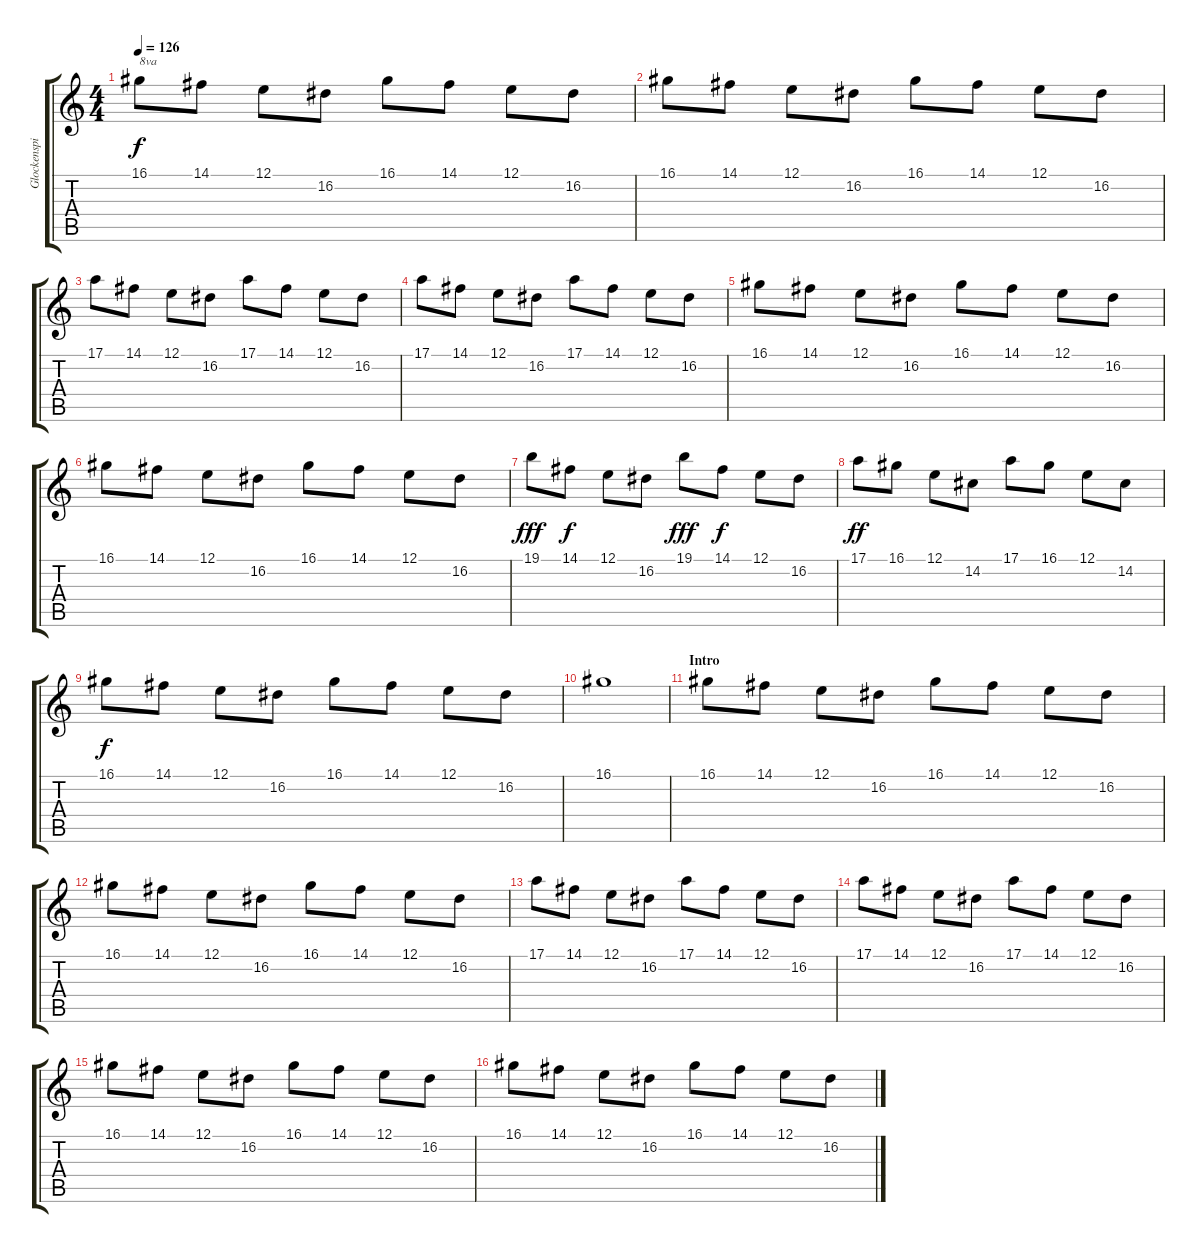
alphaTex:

\track ("Glockenspiel" "Glockenspi") {instrument glockenspiel}
\staff {score tabs}
\tuning (E4 B3 G3 D3 A2 E2) {hide}
\ts (4 4)
\tempo 126
\clef g2
\ks c
16.1.8{txt "8va" dy f instrument glockenspiel} 14.1.8 12.1.8 16.2.8 16.1.8 14.1.8 12.1.8 16.2.8 |
16.1.8 14.1.8 12.1.8 16.2.8 16.1.8 14.1.8 12.1.8 16.2.8 |
17.1.8 14.1.8 12.1.8 16.2.8 17.1.8 14.1.8 12.1.8 16.2.8 |
17.1.8 14.1.8 12.1.8 16.2.8 17.1.8 14.1.8 12.1.8 16.2.8 |
16.1.8 14.1.8 12.1.8 16.2.8 16.1.8 14.1.8 12.1.8 16.2.8 |
16.1.8 14.1.8 12.1.8 16.2.8 16.1.8 14.1.8 12.1.8 16.2.8 |
19.1.8{dy fff} 14.1.8{dy f} 12.1.8 16.2.8 19.1.8{dy fff} 14.1.8{dy f} 12.1.8 16.2.8 |
17.1.8{dy ff} 16.1.8 12.1.8 14.2.8 17.1.8 16.1.8 12.1.8 14.2.8 |
16.1.8{dy f} 14.1.8 12.1.8 16.2.8 16.1.8 14.1.8 12.1.8 16.2.8 |
16.1.1 |
\section ("" "Intro")
16.1.8 14.1.8 12.1.8 16.2.8 16.1.8 14.1.8 12.1.8 16.2.8 |
16.1.8 14.1.8 12.1.8 16.2.8 16.1.8 14.1.8 12.1.8 16.2.8 |
17.1.8 14.1.8 12.1.8 16.2.8 17.1.8 14.1.8 12.1.8 16.2.8 |
17.1.8 14.1.8 12.1.8 16.2.8 17.1.8 14.1.8 12.1.8 16.2.8 |
16.1.8 14.1.8 12.1.8 16.2.8 16.1.8 14.1.8 12.1.8 16.2.8 |
16.1.8 14.1.8 12.1.8 16.2.8 16.1.8 14.1.8 12.1.8 16.2.8
